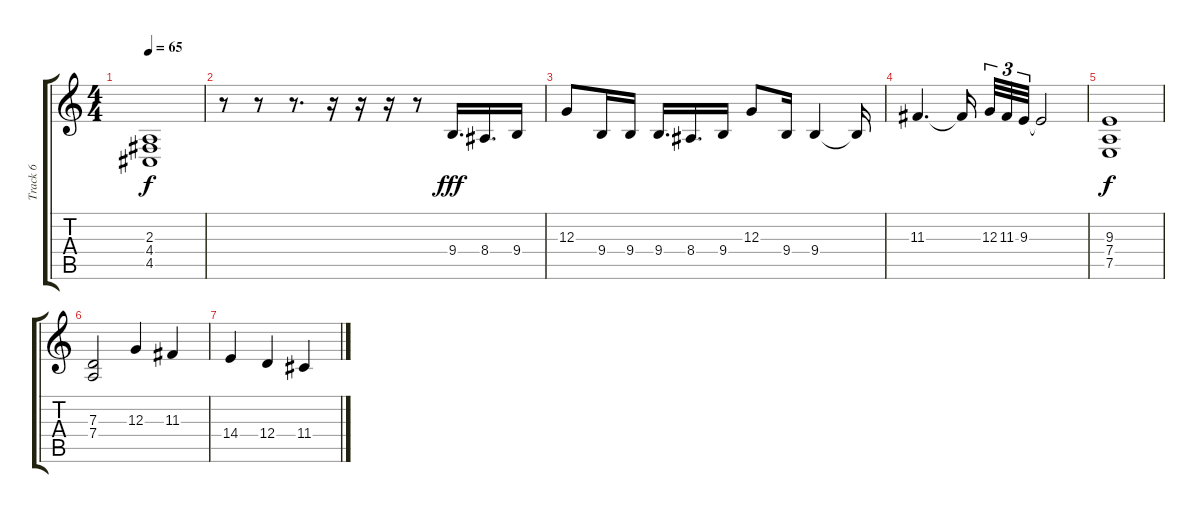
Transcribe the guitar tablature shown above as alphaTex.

\track ("Track 6" "Track 6") {instrument stringensemble1}
\staff {score tabs}
\tuning (E4 B3 G3 D3 A2 E2) {hide}
\ts (4 4)
\tempo 65
\clef g2
\ks c
(2.3 4.4 4.5).1{dy f} |
r.8 r.8 r.8{d} r.16 r.16 r.16 r.8 9.4.16{d dy fff} 8.4.16{d} 9.4.16 |
12.3.8 9.4.16 9.4.16 9.4.16{d} 8.4.16{d} 9.4.16 12.3.8 9.4.16 9.4.4 9.4{t}.16 |
11.3.4{d} 11.3{t}.16{beam splitsecondary} 12.3.32{tu (3 2)} 11.3.32{tu (3 2)} 9.3.32{tu (3 2)} 9.3{t}.2 |
(9.3 7.4 7.5).1{dy f} |
(7.3 7.4).2{volume 14} 12.3.4 11.3.4 |
14.4.4 12.4.4 11.4.4
